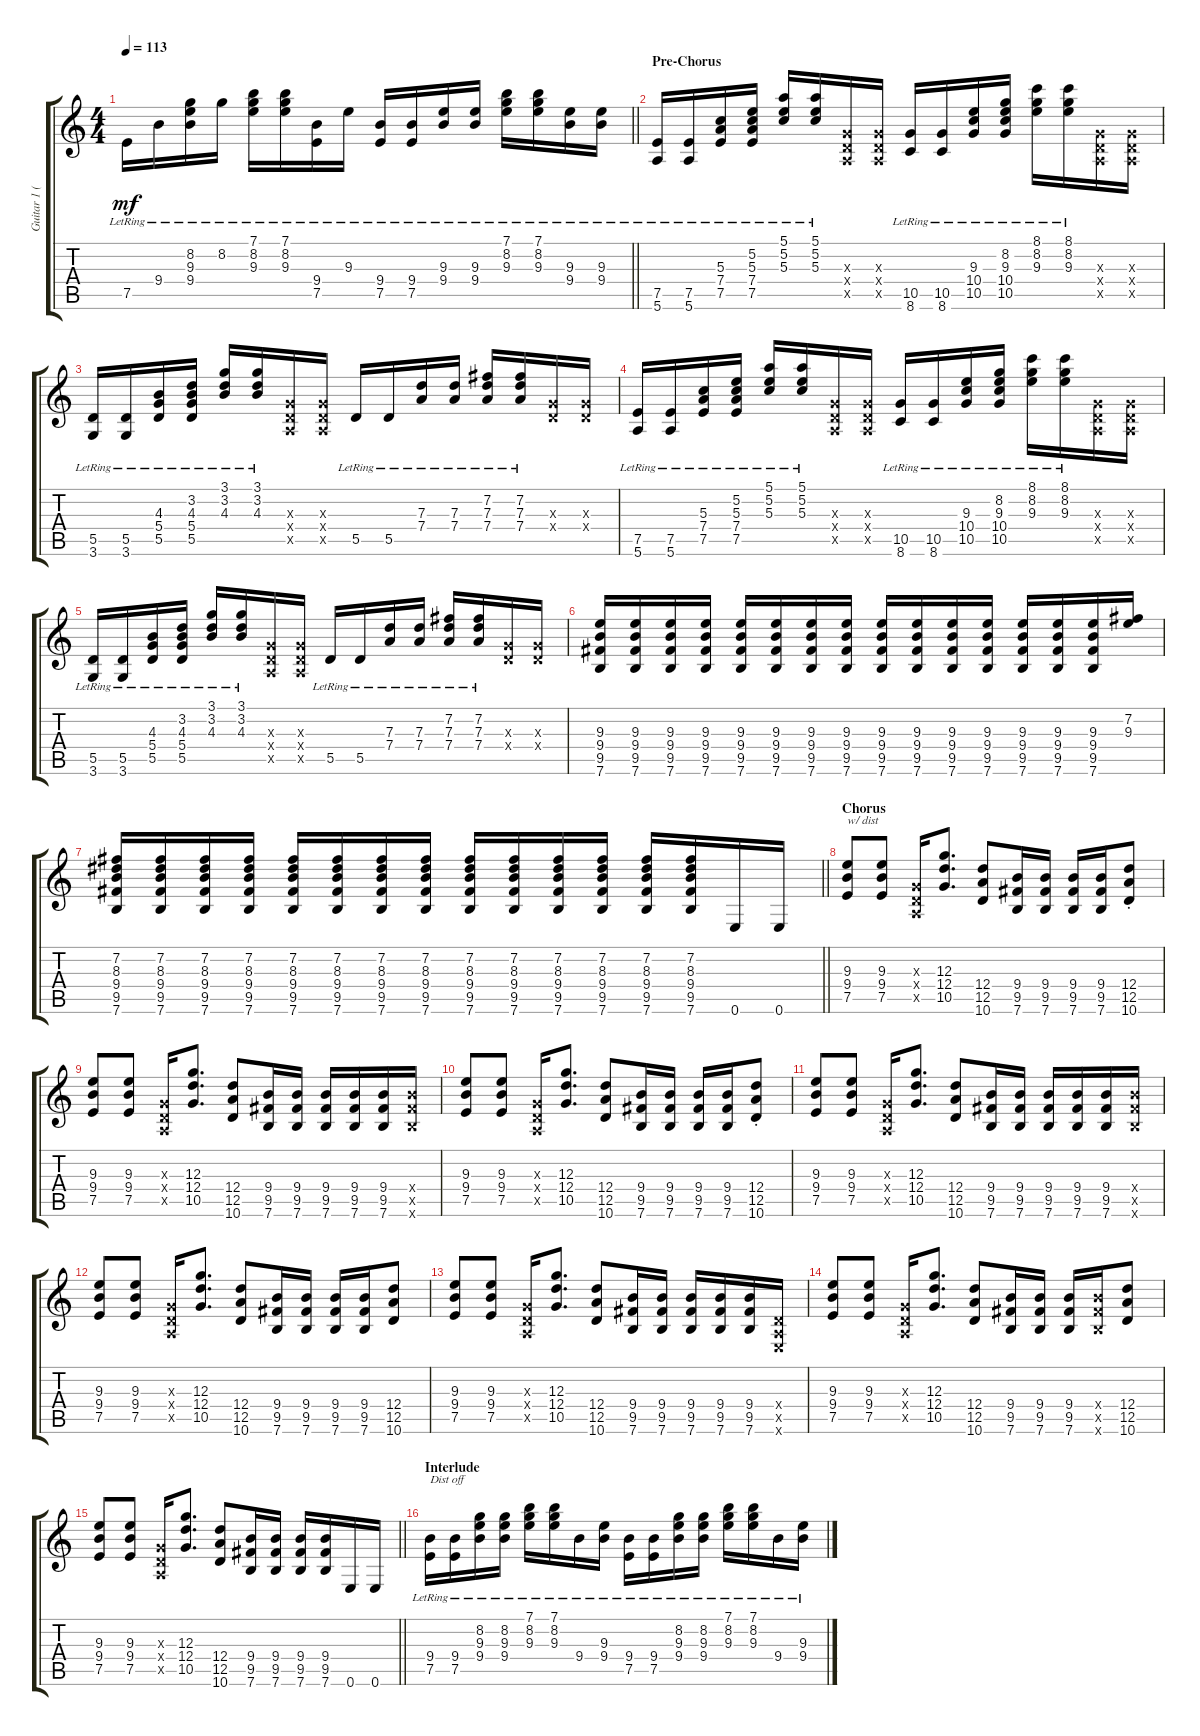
\track ("Guitar 1 (Clean)" "Guitar 1 (") {instrument electricguitarclean}
\staff {score tabs}
\tuning (E4 B3 G3 D3 A2 E2) {hide}
\ts (4 4)
\tempo 113
\clef g2
\barLineRight lightlight
\ks c
7.5{lr}.16{dy mf} 9.4{lr}.16 (8.2{lr} 9.3{lr} 9.4{lr}).16 8.2{lr}.16 (7.1{lr} 8.2{lr} 9.3{lr}).16 (7.1{lr} 8.2{lr} 9.3{lr}).16 (9.4{lr} 7.5{lr}).16 9.3{lr}.16 (9.4{lr} 7.5{lr}).16 (9.4{lr} 7.5{lr}).16 (9.3{lr} 9.4{lr}).16 (9.3{lr} 9.4{lr}).16 (7.1{lr} 8.2{lr} 9.3{lr}).16 (7.1{lr} 8.2{lr} 9.3{lr}).16 (9.3{lr} 9.4{lr}).16 (9.3{lr} 9.4{lr}).16 |
\section ("" "Pre-Chorus")
(7.5{lr} 5.6{lr}).16 (7.5{lr} 5.6{lr}).16 (5.3{lr} 7.4{lr} 7.5{lr}).16 (5.2{lr} 5.3{lr} 7.4{lr} 7.5{lr}).16 (5.1{lr} 5.2{lr} 5.3{lr}).16 (5.1{lr} 5.2{lr} 5.3{lr}).16 (0.3{x} 0.4{x} 0.5{x}).16 (0.3{x} 0.4{x} 0.5{x}).16 (10.5{lr} 8.6{lr}).16 (10.5{lr} 8.6{lr}).16 (9.3{lr} 10.4{lr} 10.5{lr}).16 (8.2{lr} 9.3{lr} 10.4{lr} 10.5{lr}).16 (8.1{lr} 8.2{lr} 9.3{lr}).16 (8.1{lr} 8.2{lr} 9.3{lr}).16 (0.3{x} 0.4{x} 0.5{x}).16 (0.3{x} 0.4{x} 0.5{x}).16 |
(5.5{lr} 3.6{lr}).16 (5.5{lr} 3.6{lr}).16 (4.3{lr} 5.4{lr} 5.5{lr}).16 (3.2{lr} 4.3{lr} 5.4{lr} 5.5{lr}).16 (3.1{lr} 3.2{lr} 4.3{lr}).16 (3.1{lr} 3.2{lr} 4.3{lr}).16 (0.3{x} 0.4{x} 0.5{x}).16 (0.3{x} 0.4{x} 0.5{x}).16 5.5{lr}.16 5.5{lr}.16 (7.3{lr} 7.4{lr}).16 (7.3{lr} 7.4{lr}).16 (7.2{lr} 7.3{lr} 7.4{lr}).16 (7.2{lr} 7.3{lr} 7.4{lr}).16 (0.3{x} 0.4{x}).16 (0.3{x} 0.4{x}).16 |
(7.5{lr} 5.6{lr}).16 (7.5{lr} 5.6{lr}).16 (5.3{lr} 7.4{lr} 7.5{lr}).16 (5.2{lr} 5.3{lr} 7.4{lr} 7.5{lr}).16 (5.1{lr} 5.2{lr} 5.3{lr}).16 (5.1{lr} 5.2{lr} 5.3{lr}).16 (0.3{x} 0.4{x} 0.5{x}).16 (0.3{x} 0.4{x} 0.5{x}).16 (10.5{lr} 8.6{lr}).16 (10.5{lr} 8.6{lr}).16 (9.3{lr} 10.4{lr} 10.5{lr}).16 (8.2{lr} 9.3{lr} 10.4{lr} 10.5{lr}).16 (8.1{lr} 8.2{lr} 9.3{lr}).16 (8.1{lr} 8.2{lr} 9.3{lr}).16 (0.3{x} 0.4{x} 0.5{x}).16 (0.3{x} 0.4{x} 0.5{x}).16 |
(5.5{lr} 3.6{lr}).16 (5.5{lr} 3.6{lr}).16 (4.3{lr} 5.4{lr} 5.5{lr}).16 (3.2{lr} 4.3{lr} 5.4{lr} 5.5{lr}).16 (3.1{lr} 3.2{lr} 4.3{lr}).16 (3.1{lr} 3.2{lr} 4.3{lr}).16 (0.3{x} 0.4{x} 0.5{x}).16 (0.3{x} 0.4{x} 0.5{x}).16 5.5{lr}.16 5.5{lr}.16 (7.3{lr} 7.4{lr}).16 (7.3{lr} 7.4{lr}).16 (7.2{lr} 7.3{lr} 7.4{lr}).16 (7.2{lr} 7.3{lr} 7.4{lr}).16 (0.3{x} 0.4{x}).16 (0.3{x} 0.4{x}).16 |
(9.3 9.4 9.5 7.6).16 (9.3 9.4 9.5 7.6).16 (9.3 9.4 9.5 7.6).16 (9.3 9.4 9.5 7.6).16 (9.3 9.4 9.5 7.6).16 (9.3 9.4 9.5 7.6).16 (9.3 9.4 9.5 7.6).16 (9.3 9.4 9.5 7.6).16 (9.3 9.4 9.5 7.6).16 (9.3 9.4 9.5 7.6).16 (9.3 9.4 9.5 7.6).16 (9.3 9.4 9.5 7.6).16 (9.3 9.4 9.5 7.6).16 (9.3 9.4 9.5 7.6).16 (9.3 9.4 9.5 7.6).16 (7.2 9.3).16 |
\barLineRight lightlight
(7.2 8.3 9.4 9.5 7.6).16 (7.2 8.3 9.4 9.5 7.6).16 (7.2 8.3 9.4 9.5 7.6).16 (7.2 8.3 9.4 9.5 7.6).16 (7.2 8.3 9.4 9.5 7.6).16 (7.2 8.3 9.4 9.5 7.6).16 (7.2 8.3 9.4 9.5 7.6).16 (7.2 8.3 9.4 9.5 7.6).16 (7.2 8.3 9.4 9.5 7.6).16 (7.2 8.3 9.4 9.5 7.6).16 (7.2 8.3 9.4 9.5 7.6).16 (7.2 8.3 9.4 9.5 7.6).16 (7.2 8.3 9.4 9.5 7.6).16 (7.2 8.3 9.4 9.5 7.6).16 0.6.16 0.6.16 |
\section ("" "Chorus")
(9.3 9.4 7.5).8{txt "w/ dist" instrument distortionguitar} (9.3 9.4 7.5).8 (0.3{x} 0.4{x} 0.5{x}).16 (12.3 12.4 10.5).8{d} (12.4 12.5 10.6).8 (9.4 9.5 7.6).16 (9.4 9.5 7.6).16 (9.4 9.5 7.6).16 (9.4 9.5 7.6).16 (12.4{st} 12.5{st} 10.6{st}).8 |
(9.3 9.4 7.5).8 (9.3 9.4 7.5).8 (0.3{x} 0.4{x} 0.5{x}).16 (12.3 12.4 10.5).8{d} (12.4 12.5 10.6).8 (9.4 9.5 7.6).16 (9.4 9.5 7.6).16 (9.4 9.5 7.6).16 (9.4 9.5 7.6).16 (9.4 9.5 7.6).16 (9.4{x} 9.5{x} 7.6{x}).16 |
(9.3 9.4 7.5).8 (9.3 9.4 7.5).8 (0.3{x} 0.4{x} 0.5{x}).16 (12.3 12.4 10.5).8{d} (12.4 12.5 10.6).8 (9.4 9.5 7.6).16 (9.4 9.5 7.6).16 (9.4 9.5 7.6).16 (9.4 9.5 7.6).16 (12.4{st} 12.5{st} 10.6{st}).8 |
(9.3 9.4 7.5).8 (9.3 9.4 7.5).8 (0.3{x} 0.4{x} 0.5{x}).16 (12.3 12.4 10.5).8{d} (12.4 12.5 10.6).8 (9.4 9.5 7.6).16 (9.4 9.5 7.6).16 (9.4 9.5 7.6).16 (9.4 9.5 7.6).16 (9.4 9.5 7.6).16 (9.4{x} 9.5{x} 7.6{x}).16 |
(9.3 9.4 7.5).8 (9.3 9.4 7.5).8 (0.3{x} 0.4{x} 0.5{x}).16 (12.3 12.4 10.5).8{d} (12.4 12.5 10.6).8 (9.4 9.5 7.6).16 (9.4 9.5 7.6).16 (9.4 9.5 7.6).16 (9.4 9.5 7.6).16 (12.4 12.5 10.6).8 |
(9.3 9.4 7.5).8 (9.3 9.4 7.5).8 (0.3{x} 0.4{x} 0.5{x}).16 (12.3 12.4 10.5).8{d} (12.4 12.5 10.6).8 (9.4 9.5 7.6).16 (9.4 9.5 7.6).16 (9.4 9.5 7.6).16 (9.4 9.5 7.6).16 (9.4 9.5 7.6).16 (0.4{x} 0.5{x} 0.6{x}).16 |
(9.3 9.4 7.5).8 (9.3 9.4 7.5).8 (0.3{x} 0.4{x} 0.5{x}).16 (12.3 12.4 10.5).8{d} (12.4 12.5 10.6).8 (9.4 9.5 7.6).16 (9.4 9.5 7.6).16 (9.4 9.5 7.6).16 (9.4{x} 9.5{x} 7.6{x}).16 (12.4 12.5 10.6).8 |
\barLineRight lightlight
(9.3 9.4 7.5).8 (9.3 9.4 7.5).8 (0.3{x} 0.4{x} 0.5{x}).16 (12.3 12.4 10.5).8{d} (12.4 12.5 10.6).8 (9.4 9.5 7.6).16 (9.4 9.5 7.6).16 (9.4 9.5 7.6).16 (9.4 9.5 7.6).16 0.6.16 0.6.16 |
\section ("" "Interlude")
(9.4{lr} 7.5{lr}).16{txt "Dist off" instrument electricguitarclean} (9.4{lr} 7.5{lr}).16 (8.2{lr} 9.3{lr} 9.4{lr}).16 (8.2{lr} 9.3{lr} 9.4{lr}).16 (7.1{lr} 8.2{lr} 9.3{lr}).16 (7.1{lr} 8.2{lr} 9.3{lr}).16 9.4{lr}.16 (9.3{lr} 9.4{lr}).16 (9.4{lr} 7.5{lr}).16 (9.4{lr} 7.5{lr}).16 (8.2{lr} 9.3{lr} 9.4{lr}).16 (8.2{lr} 9.3{lr} 9.4{lr}).16 (7.1{lr} 8.2{lr} 9.3{lr}).16 (7.1{lr} 8.2{lr} 9.3{lr}).16 9.4{lr}.16 (9.3{lr} 9.4{lr}).16
